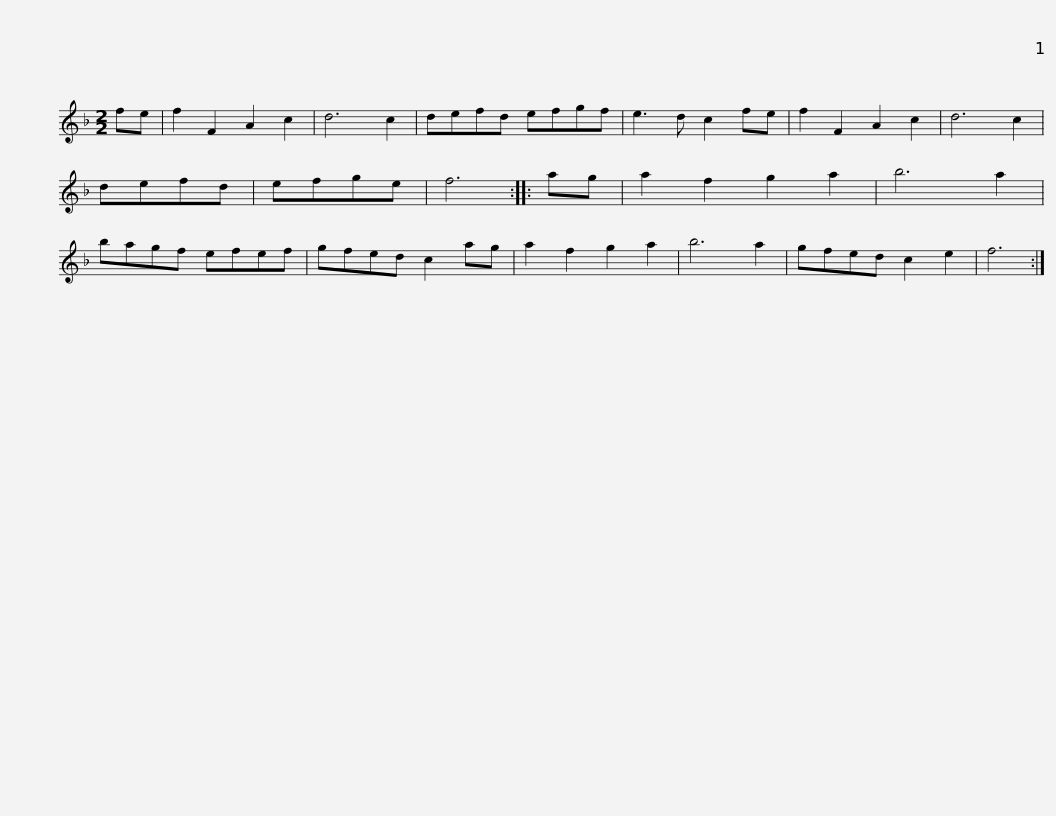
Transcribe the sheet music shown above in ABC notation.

X:1
L:1/8
M:2/2
I:linebreak $
K:F
V:1 treble
V:1
 fe | f2 F2 A2 c2 | d6 c2 | defd efgf | e3 d c2 fe | %5
 f2 F2 A2 c2 | d6 c2 | defd | efge | f6 :: %10
 ag |$ a2 f2 g2 a2 | b6 a2 | bagf efef | gfed c2 ag | %15
 a2 f2 g2 a2 | b6 a2 | gfed c2 e2 | f6 :| %19
